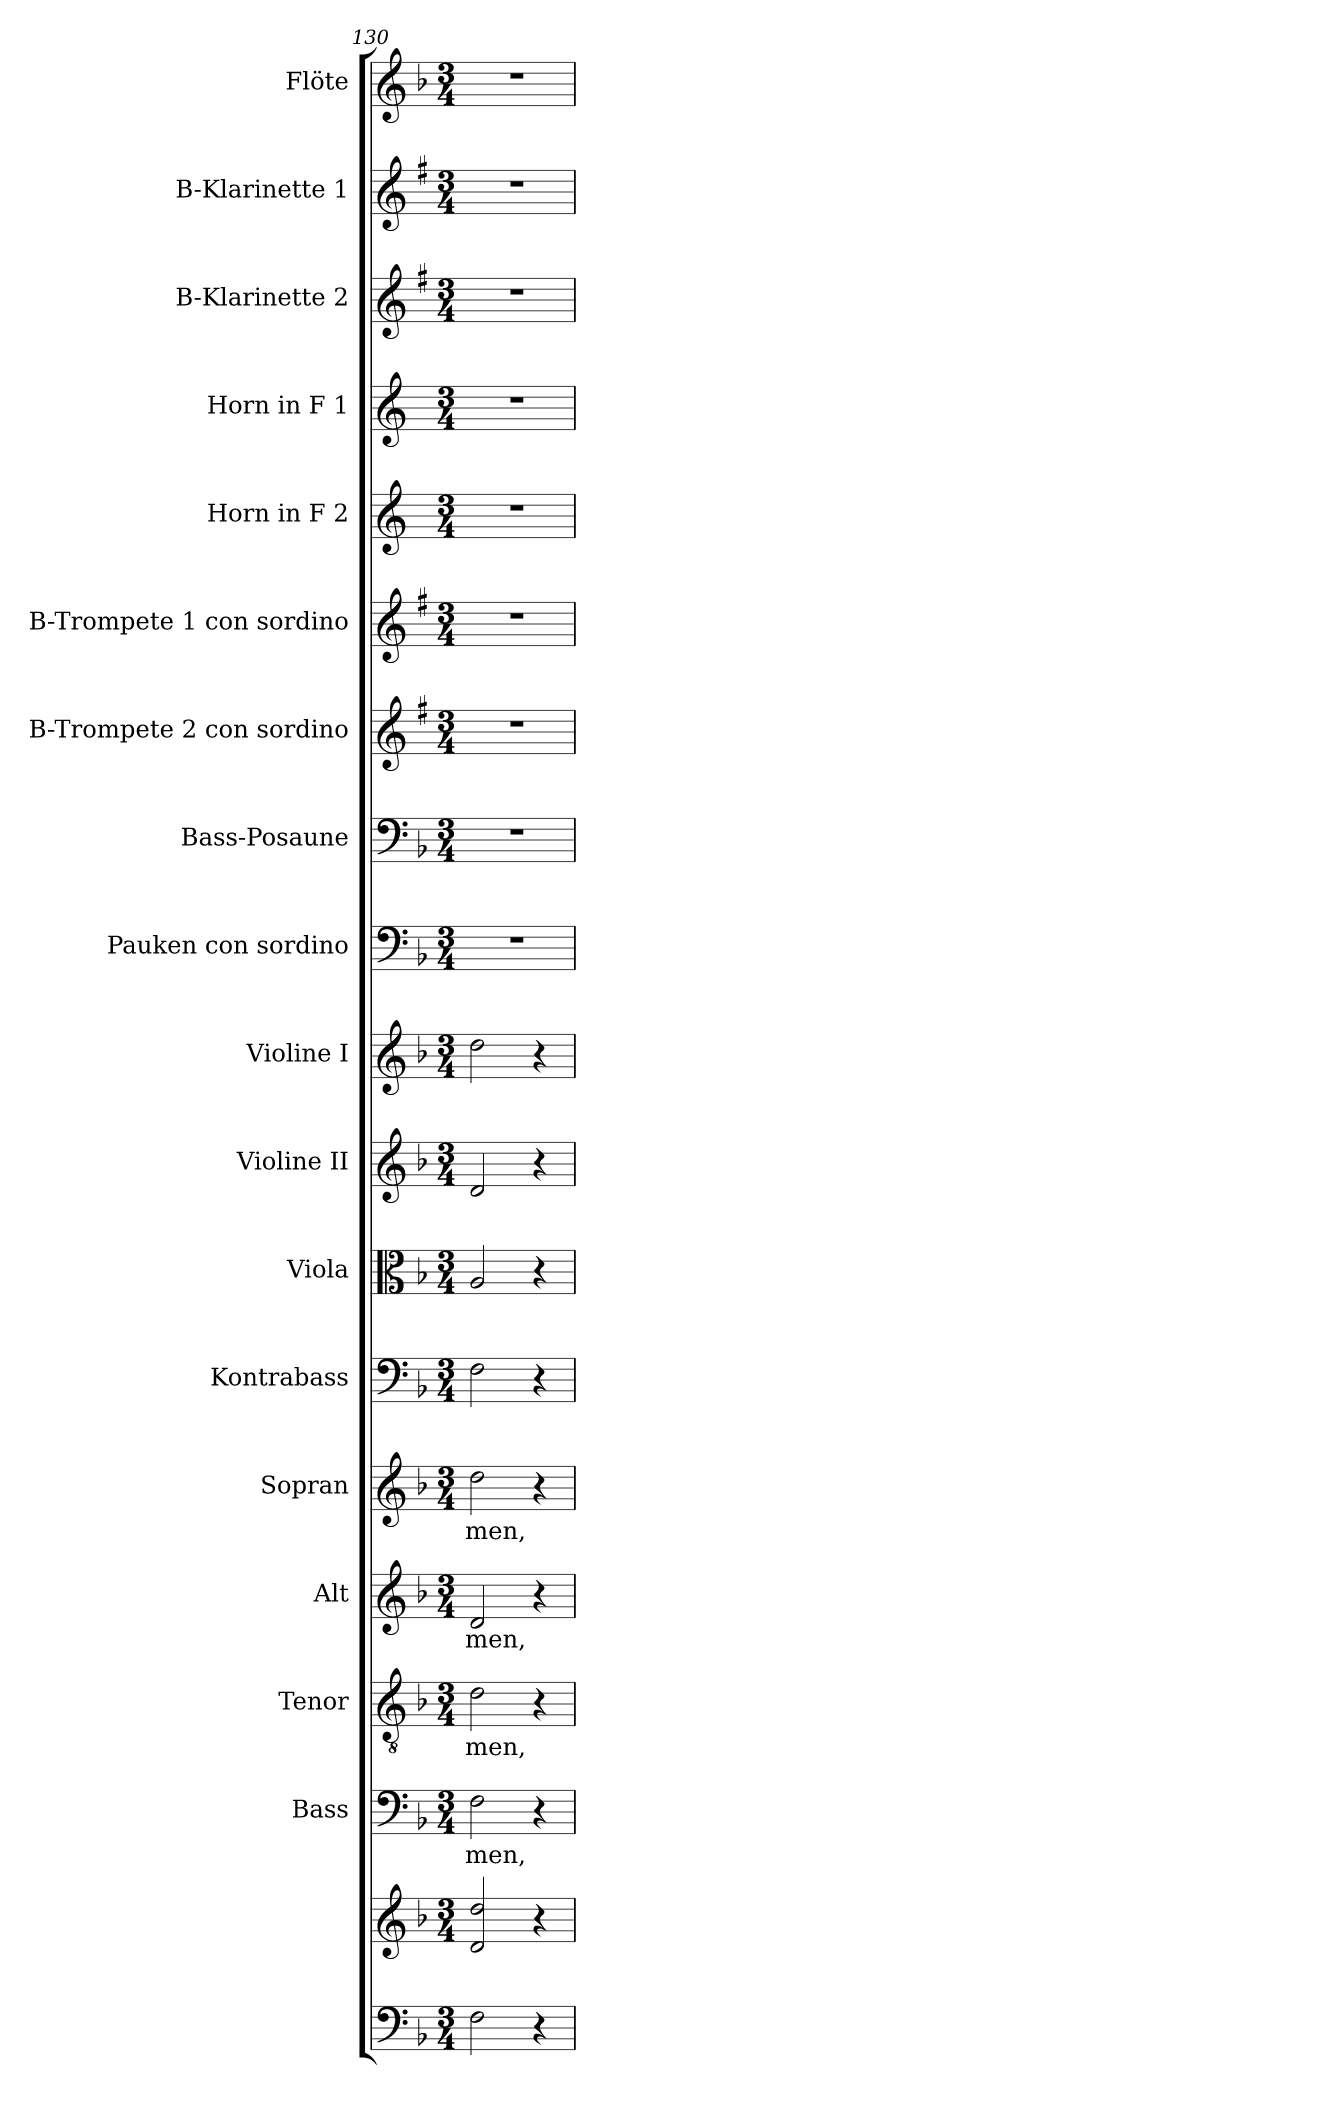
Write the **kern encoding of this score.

**kern	**kern	**kern	**text	**kern	**text	**kern	**text	**kern	**text	**kern	**kern	**kern	**kern	**kern	**kern	**kern	**kern	**kern	**kern	**kern	**kern	**kern
*part18	*part18	*part17	*part17	*part16	*part16	*part15	*part15	*part14	*part14	*part13	*part12	*part11	*part10	*part9	*part8	*part7	*part6	*part5	*part4	*part3	*part2	*part1
*staff19	*staff18	*staff17	*staff17	*staff16	*staff16	*staff15	*staff15	*staff14	*staff14	*staff13	*staff12	*staff11	*staff10	*staff9	*staff8	*staff7	*staff6	*staff5	*staff4	*staff3	*staff2	*staff1
*	*	*I"Bass	*	*I"Tenor	*	*I"Alt	*	*I"Sopran	*	*I"Kontrabass	*I"Viola	*I"Violine II	*I"Violine I	*I"Pauken con sordino	*I"Bass-Posaune	*I"B-Trompete 2 con sordino	*I"B-Trompete 1 con sordino	*I"Horn in F 2	*I"Horn in F 1	*I"B-Klarinette 2	*I"B-Klarinette 1	*I"Flöte
*	*	*I'B.	*	*I'T.	*	*I'A.	*	*I'S.	*	*I'Kb.	*I'Vla.	*I'Vl. II	*I'Vl. I	*I'Pk.	*I'B. Pos.	*I'B Trp. 2	*I'B Trp. 1	*	*	*I'B Kl. 2	*I'B Kl. 1	*I'Fl.
*clefF4	*clefG2	*clefF4	*	*clefGv2	*	*clefG2	*	*clefG2	*	*clefF4	*clefC3	*clefG2	*clefG2	*clefF4	*clefF4	*clefG2	*clefG2	*clefG2	*clefG2	*clefG2	*clefG2	*clefG2
*	*	*	*	*	*	*	*	*	*	*ITrd7c12	*	*	*	*	*	*ITrd1c2	*ITrd1c2	*ITrd4c7	*ITrd4c7	*ITrd1c2	*ITrd1c2	*
*k[b-]	*k[b-]	*k[b-]	*	*k[b-]	*	*k[b-]	*	*k[b-]	*	*k[b-]	*k[b-]	*k[b-]	*k[b-]	*k[b-]	*k[b-]	*k[b-]	*k[b-]	*k[b-]	*k[b-]	*k[b-]	*k[b-]	*k[b-]
*F:	*F:	*F:	*	*F:	*	*F:	*	*F:	*	*F:	*F:	*F:	*F:	*F:	*F:	*F:	*F:	*F:	*F:	*F:	*F:	*F:
*M3/4	*M3/4	*M3/4	*	*M3/4	*	*M3/4	*	*M3/4	*	*M3/4	*M3/4	*M3/4	*M3/4	*M3/4	*M3/4	*M3/4	*M3/4	*M3/4	*M3/4	*M3/4	*M3/4	*M3/4
=130	=130	=130	=130	=130	=130	=130	=130	=130	=130	=130	=130	=130	=130	=130	=130	=130	=130	=130	=130	=130	=130	=130
!	!	!	!LO:LY:b	!	!LO:LY:b	!	!LO:LY:b	!	!LO:LY:b	!	!	!	!	!	!	!	!	!	!	!	!	!
2F\	2d/ 2dd/	2F\	-men,	2d\	-men,	2d/	-men,	2dd\	-men,	2FF\	2A/	2d/	2dd\	2.r	2.r	2.r	2.r	2.r	2.r	2.r	2.r	2.r
4r	4r	4r	.	4r	.	4r	.	4r	.	4r	4r	4r	4r	.	.	.	.	.	.	.	.	.
=	=	=	=	=	=	=	=	=	=	=	=	=	=	=	=	=	=	=	=	=	=	=
*-	*-	*-	*-	*-	*-	*-	*-	*-	*-	*-	*-	*-	*-	*-	*-	*-	*-	*-	*-	*-	*-	*-
